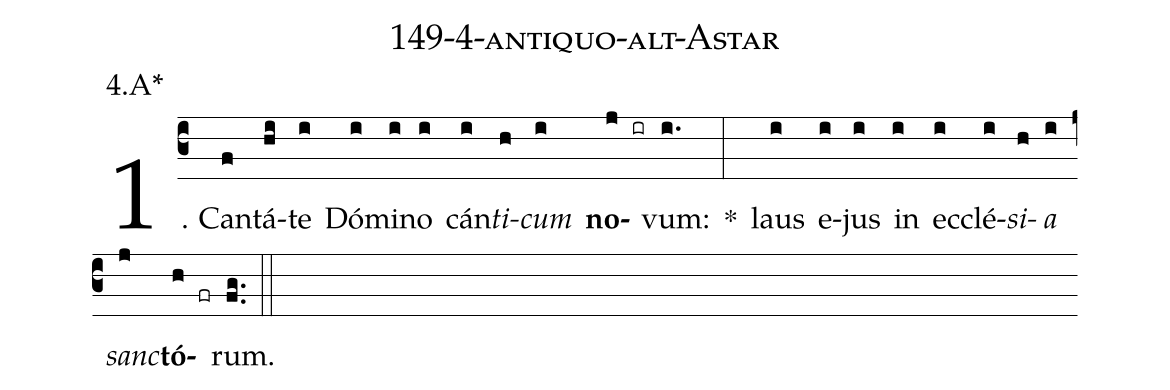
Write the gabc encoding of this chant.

name: 149-4-antiquo-alt-Astar;
annotation: 4.A*;
%%
(c3)1. Can(f)tá(hi)te(i) Dó(i)mi(i)no(i) cán(i)<i>ti</i>(h)<i>cum</i>(i) <b>no</b>(j ir)vum:(i.) *(:) laus(i) e(i)jus(i) in(i) ec(i)clé(i)<i>si</i>(h)<i>a</i>(i) <i>sanc</i>(j)<b>tó</b>(h fr)rum.(fg..) (::)
